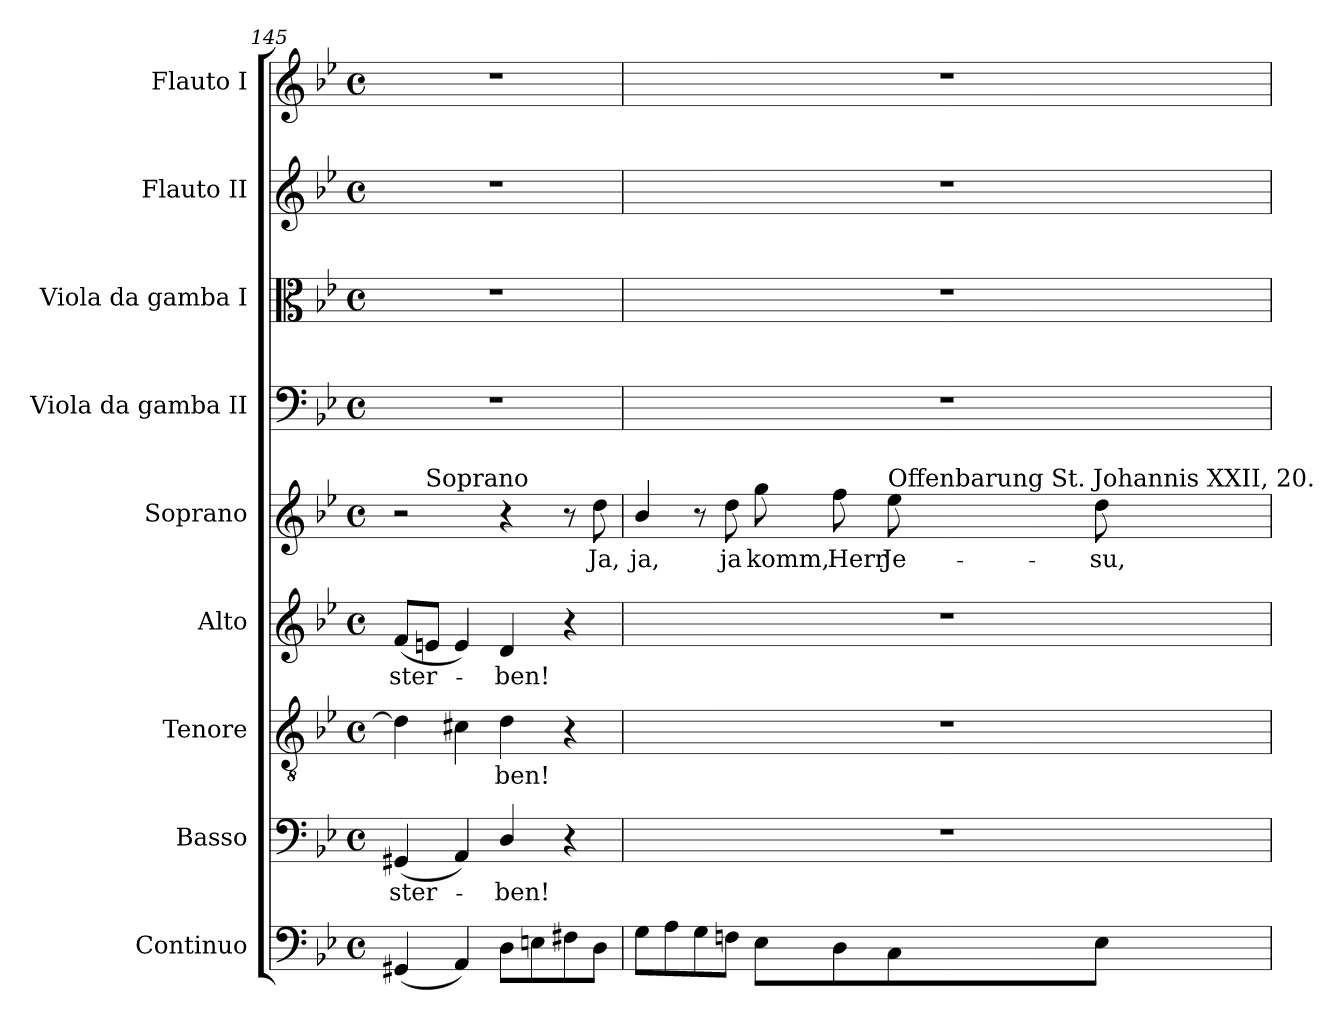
**kern	**kern	**text	**kern	**text	**kern	**text	**kern	**text	**kern	**kern	**kern	**kern
*part9	*part8	*part8	*part7	*part7	*part6	*part6	*part5	*part5	*part4	*part3	*part2	*part1
*staff9	*staff8	*staff8	*staff7	*staff7	*staff6	*staff6	*staff5	*staff5	*staff4	*staff3	*staff2	*staff1
*I"Continuo	*I"Basso	*	*I"Tenore	*	*I"Alto	*	*I"Soprano	*	*I"Viola da gamba II	*I"Viola da gamba I	*I"Flauto II	*I"Flauto I
*clefF4	*clefF4	*	*clefGv2	*	*clefG2	*	*clefG2	*	*clefF4	*clefC3	*clefG2	*clefG2
*	*	*	*ITrd7c12	*	*	*	*	*	*	*	*	*
*k[b-e-]	*k[b-e-]	*	*k[b-e-]	*	*k[b-e-]	*	*k[b-e-]	*	*k[b-e-]	*k[b-e-]	*k[b-e-]	*k[b-e-]
*B-:	*B-:	*	*B-:	*	*B-:	*	*B-:	*	*B-:	*B-:	*B-:	*B-:
*M4/4	*M4/4	*	*M4/4	*	*M4/4	*	*M4/4	*	*M4/4	*M4/4	*M4/4	*M4/4
*met(c)	*met(c)	*	*met(c)	*	*met(c)	*	*met(c)	*	*met(c)	*met(c)	*met(c)	*met(c)
=145	=145	=145	=145	=145	=145	=145	=145	=145	=145	=145	=145	=145
!	!	!LO:LY:b:color=#000000	!	!	!	!	!	!	!	!	!	!
!	!	!	!	!	!	!LO:LY:b:color=#000000	!	!	!	!	!	!
*	*	*	*	*	*	*	*^	*	*	*	*	*
(4GG#Xi/	(4GG#Xi/	ster-	4Di\]	.	(8fi/L	ster-	2r	8ryy	.	1r	1r	1r	1r
!	!	!	!	!	!	!	!	!LO:TX:a:t=Soprano	!	!	!	!	!
.	.	.	.	.	8eni/J	.	.	2..ryy	.	.	.	.	.
4AAi/)	4AAi/)	.	4C#Xi\	.	4ei/)	.	.	.	.	.	.	.	.
!	!	!LO:LY:b:color=#000000	!	!	!	!	!	!	!	!	!	!	!
!	!	!	!	!LO:LY:b:color=#000000	!	!	!	!	!	!	!	!	!
!	!	!	!	!	!	!LO:LY:b:color=#000000	!	!	!	!	!	!	!
8Di\L	4Di/	-ben!	4Di\	-ben!	4di/	-ben!	4r	.	.	.	.	.	.
8Eni\	.	.	.	.	.	.	.	.	.	.	.	.	.
8F#Xi\	4r	.	4r	.	4r	.	8r	.	.	.	.	.	.
!	!	!	!	!	!	!	!	!	!LO:LY:b:color=#000000	!	!	!	!
8Di\J	.	.	.	.	.	.	8ddi\	.	Ja,	.	.	.	.
*	*	*	*	*	*	*	*v	*v	*	*	*	*	*
=146	=146	=146	=146	=146	=146	=146	=146	=146	=146	=146	=146	=146
*	*	*	*	*	*	*	*^	*	*	*	*	*
!	!	!	!	!	!	!	!	!	!LO:LY:b:color=#000000	!	!	!	!
*	*	*	*	*	*	*	*v	*v	*	*	*	*	*
8Gi\L	1r	.	1r	.	1r	.	4b-i/	ja,	1r	1r	1r	1r
8Ai\	.	.	.	.	.	.	.	.	.	.	.	.
8Gi\	.	.	.	.	.	.	8r	.	.	.	.	.
!	!	!	!	!	!	!	!	!LO:LY:b:color=#000000	!	!	!	!
8Fni\J	.	.	.	.	.	.	8ddi\	ja	.	.	.	.
!	!	!	!	!	!	!	!	!LO:LY:b:color=#000000	!	!	!	!
8E-i\L	.	.	.	.	.	.	8ggi\	komm,	.	.	.	.
!	!	!	!	!	!	!	!	!LO:LY:b:color=#000000	!	!	!	!
8Di\	.	.	.	.	.	.	8ffi\	Herr	.	.	.	.
!	!	!	!	!	!	!	!LO:TX:a:t=Offenbarung St. Johannis XXII, 20.	!	!	!	!	!
!	!	!	!	!	!	!	!	!LO:LY:b:color=#000000	!	!	!	!
8Ci\	.	.	.	.	.	.	8ee-i\	Je-	.	.	.	.
!	!	!	!	!	!	!	!	!LO:LY:b:color=#000000	!	!	!	!
8E-i\J	.	.	.	.	.	.	8ddi\	-su,	.	.	.	.
=	=	=	=	=	=	=	=	=	=	=	=	=
*-	*-	*-	*-	*-	*-	*-	*-	*-	*-	*-	*-	*-
